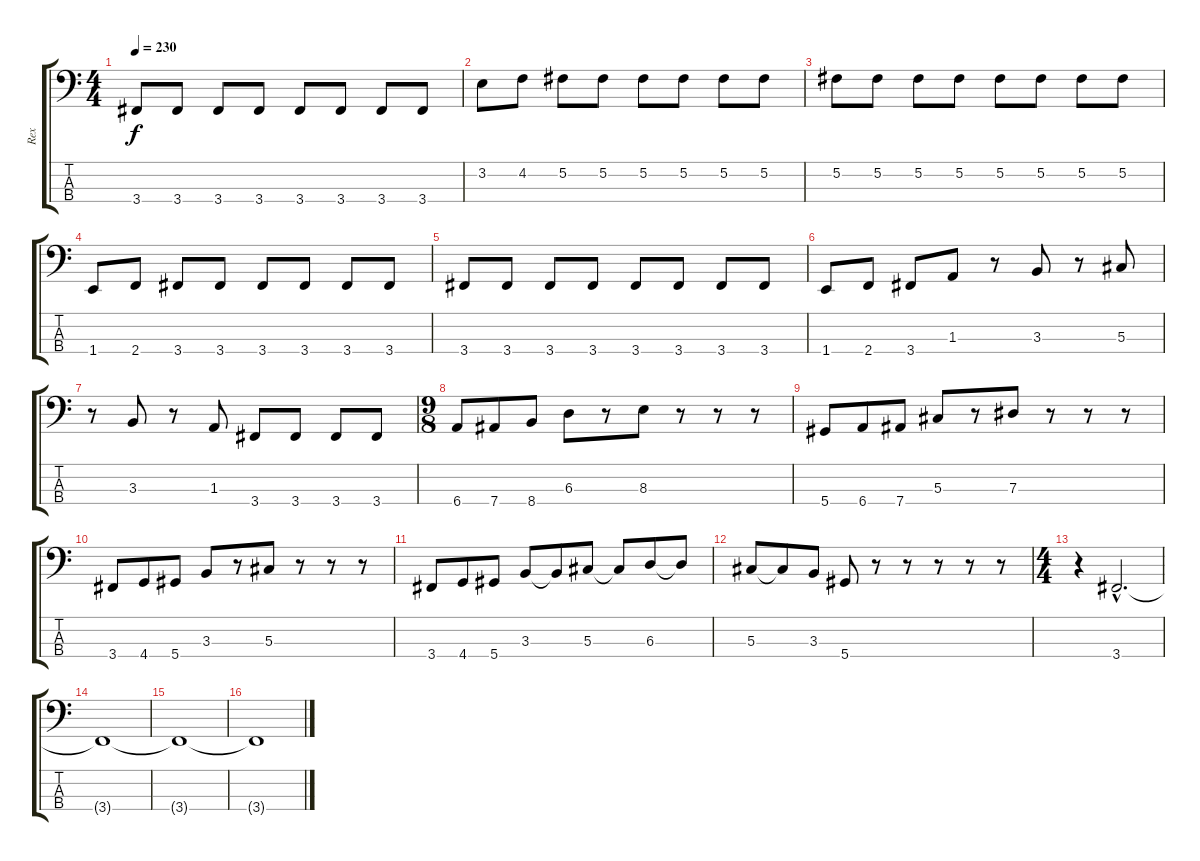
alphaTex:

\track ("Rex" "Rex") {instrument electricbasspick}
\staff {score tabs}
\tuning (Gb2 Db2 Ab1 Eb1) {hide}
\ts (4 4)
\tempo 230
\clef f4
\ks c
3.4.8{dy f} 3.4.8 3.4.8 3.4.8 3.4.8 3.4.8 3.4.8 3.4.8 |
3.2.8 4.2.8 5.2.8 5.2.8 5.2.8 5.2.8 5.2.8 5.2.8 |
5.2.8 5.2.8 5.2.8 5.2.8 5.2.8 5.2.8 5.2.8 5.2.8 |
1.4.8 2.4.8 3.4.8 3.4.8 3.4.8 3.4.8 3.4.8 3.4.8 |
3.4.8 3.4.8 3.4.8 3.4.8 3.4.8 3.4.8 3.4.8 3.4.8 |
1.4.8 2.4.8 3.4.8 1.3.8 r.8 3.3.8 r.8 5.3.8 |
r.8 3.3.8 r.8 1.3.8 3.4.8 3.4.8 3.4.8 3.4.8 |
\ts (9 8)
6.4.8 7.4.8 8.4.8 6.3.8 r.8 8.3.8 r.8 r.8 r.8 |
5.4.8 6.4.8 7.4.8 5.3.8 r.8 7.3.8 r.8 r.8 r.8 |
3.4.8 4.4.8 5.4.8 3.3.8 r.8 5.3.8 r.8 r.8 r.8 |
3.4.8 4.4.8 5.4.8 3.3.8 3.3{t}.8 5.3.8 5.3{t}.8 6.3.8 6.3{t}.8 |
5.3.8 5.3{t}.8 3.3.8 5.4.8 r.8 r.8 r.8 r.8 r.8 |
\ts (4 4)
r.4 3.4{hac}.2{d} |
3.4{t}.1 |
3.4{t}.1 |
3.4{t}.1
